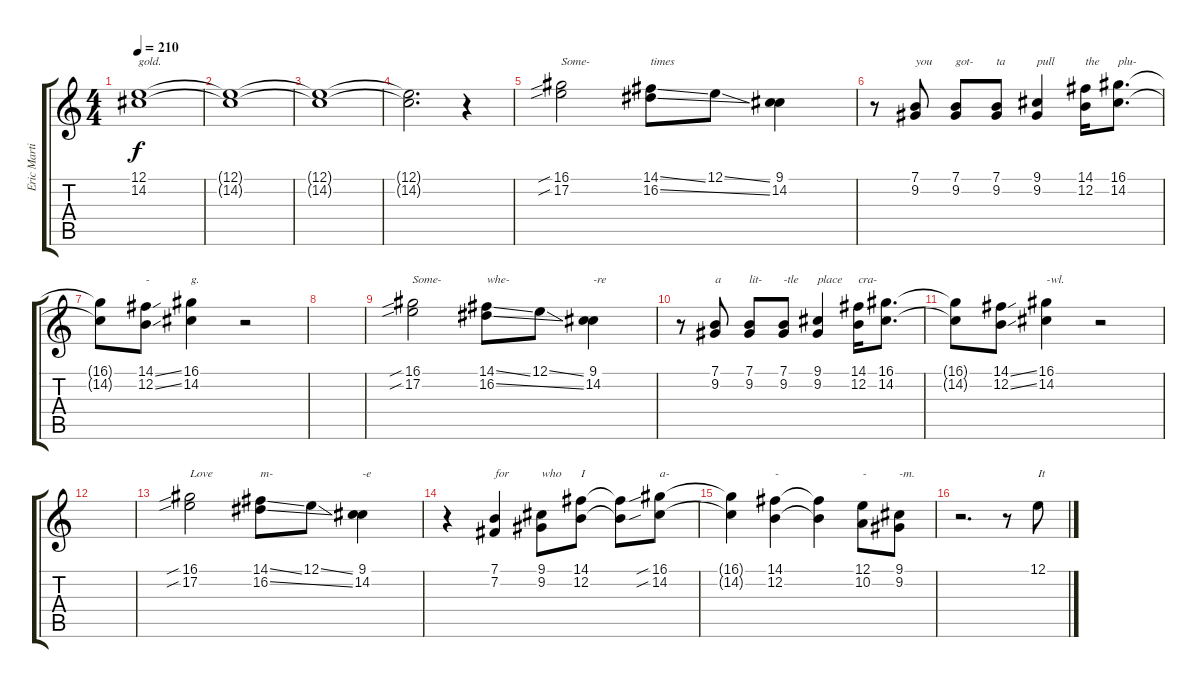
\track ("Eric Martin with backup vocals" "Eric Marti") {instrument whistle}
\staff {score tabs}
\tuning (E4 B3 G3 D3 A2 E2) {hide}
\ts (4 4)
\tempo 210
\clef g2
\ks c
(12.1 14.2).1{txt "gold." dy f} |
(12.1{t} 14.2{t}).1 |
(12.1{t} 14.2{t}).1 |
(12.1{t} 14.2{t}).2{d} r.4 |
(16.1{sib} 17.2{sib}).2{txt "Some-"} (14.1{ss} 16.2{ss}).8{txt "times"} 12.1{ss}.8 (9.1 14.2).4 |
r.8 (7.1 9.2).8{txt "you"} (7.1 9.2).8{txt "got-"} (7.1 9.2).8{txt "ta"} (9.1 9.2).4{txt "pull"} (14.1 12.2).16{txt "the"} (16.1 14.2).8{d txt "plu-"} |
(16.1{t} 14.2{t}).8 (14.1{ss} 12.2{ss}).8{txt "-"} (16.1 14.2).4{txt "g."} r.2 |
|
(16.1{sib} 17.2{sib}).2{txt "Some-"} (14.1{ss} 16.2{ss}).8{txt "whe-"} 12.1{ss}.8 (9.1 14.2).4{txt "-re"} |
r.8 (7.1 9.2).8{txt "a"} (7.1 9.2).8{txt "lit-"} (7.1 9.2).8{txt "-tle"} (9.1 9.2).4{txt "place"} (14.1 12.2).16{txt "cra-"} (16.1 14.2).8{d} |
(16.1{t} 14.2{t}).8 (14.1{ss} 12.2{ss}).8 (16.1 14.2).4{txt "-wl."} r.2 |
|
(16.1{sib} 17.2{sib}).2{txt "Love"} (14.1{ss} 16.2{ss}).8{txt "m-"} 12.1{ss}.8 (9.1 14.2).4{txt "-e"} |
r.4 (7.1 7.2).4{txt "for"} (9.1 9.2).8{txt "who"} (14.1 12.2).8{txt "I"} (14.1{t} 12.2{t}).8 (16.1{sib} 14.2{sib}).8{txt "a-"} |
(16.1{t} 14.2{t}).4 (14.1 12.2).4{txt "-"} (14.1{t} 12.2{t}).4 (12.1 10.2).8{txt "-"} (9.1 9.2).8{txt "-m."} |
r.2{d} r.8 12.1.8{txt "It"}
